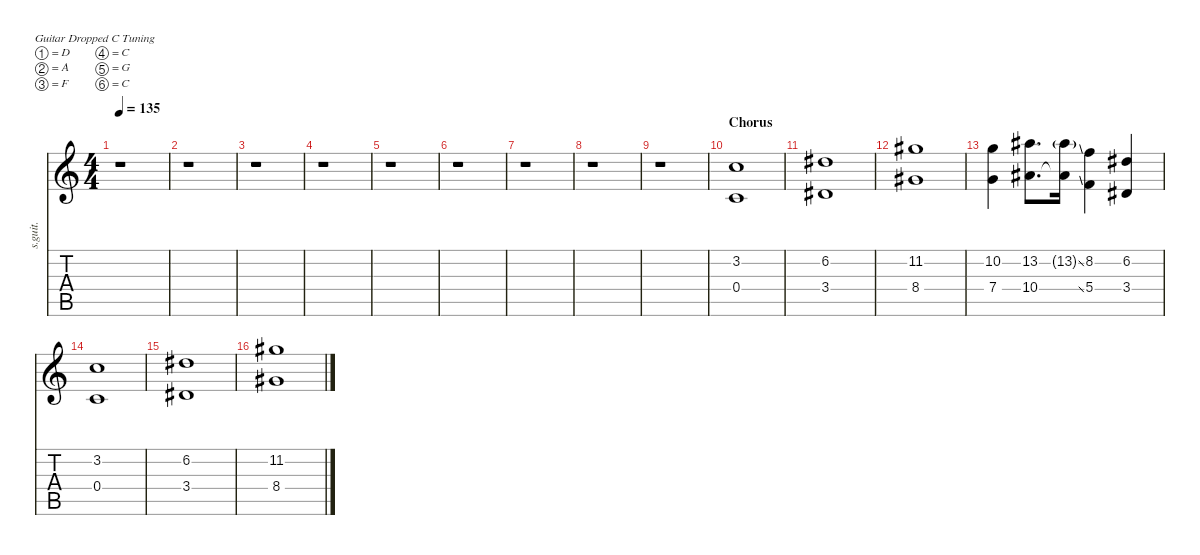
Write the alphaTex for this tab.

\defaultSystemsLayout 4
\hideDynamics
\bracketExtendMode nobrackets
\track ("Korey Cooper" "s.guit.") {instrument stringensemble1}
\staff {score tabs}
\tuning (D4 A3 F3 C3 G2 C2)
\displaytranspose 12
\ts (4 4)
\tempo 135
\clef g2
\ks c
r.1{dy f} |
r.1 |
r.1 |
r.1 |
r.1 |
r.1 |
r.1 |
r.1 |
r.1 |
\section ("" "Chorus")
(3.2 0.4).1{lyrics (0 "") lyrics (1 "") lyrics (2 "") lyrics (3 "") lyrics (4 "")} |
(6.2{acc #} 3.4{acc #}).1{lyrics (0 "") lyrics (1 "") lyrics (2 "") lyrics (3 "") lyrics (4 "")} |
(11.2{acc #} 8.4{acc #}).1{lyrics (0 "") lyrics (1 "") lyrics (2 "") lyrics (3 "") lyrics (4 "")} |
(10.2 7.4).4{lyrics (0 "") lyrics (1 "") lyrics (2 "") lyrics (3 "") lyrics (4 "")} (13.2{acc #} 10.4{acc #}).8{d lyrics (0 "") lyrics (1 "") lyrics (2 "") lyrics (3 "") lyrics (4 "")} (13.2{ss g acc #} 10.4{ss t acc #}).16{lyrics (0 "") lyrics (1 "") lyrics (2 "") lyrics (3 "") lyrics (4 "")} (8.2 5.4).4{lyrics (0 "") lyrics (1 "") lyrics (2 "") lyrics (3 "") lyrics (4 "")} (6.2{acc #} 3.4{acc #}).4{lyrics (0 "") lyrics (1 "") lyrics (2 "") lyrics (3 "") lyrics (4 "")} |
(3.2 0.4).1{lyrics (0 "") lyrics (1 "") lyrics (2 "") lyrics (3 "") lyrics (4 "")} |
(6.2{acc #} 3.4{acc #}).1{lyrics (0 "") lyrics (1 "") lyrics (2 "") lyrics (3 "") lyrics (4 "")} |
(11.2{acc #} 8.4{acc #}).1{lyrics (0 "") lyrics (1 "") lyrics (2 "") lyrics (3 "") lyrics (4 "")}
